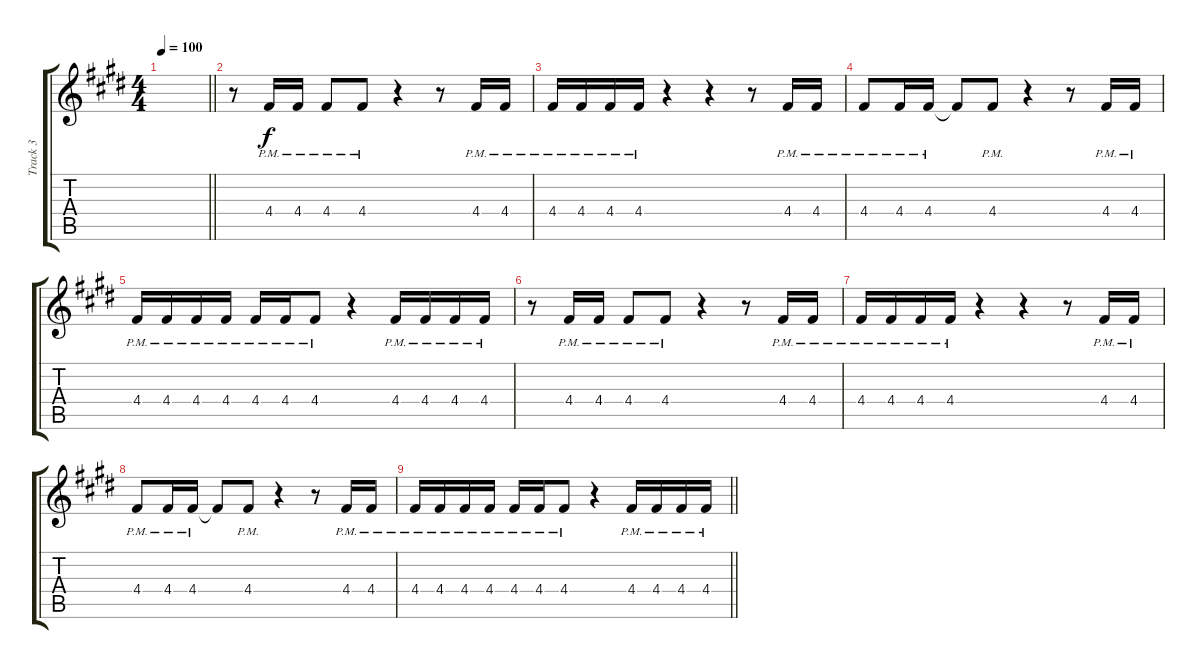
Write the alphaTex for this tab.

\track ("Track 3" "Track 3") {instrument electricguitarclean}
\staff {score tabs}
\tuning (E4 B3 G3 D3 A2 E2) {hide}
\ts (4 4)
\tempo 100
\clef g2
\barLineRight lightlight
\ks e
|
r.8 4.4{pm}.16 4.4{pm}.16 4.4{pm}.8 4.4{pm}.8 r.4 r.8 4.4{pm}.16 4.4{pm}.16 |
4.4{pm}.16 4.4{pm}.16 4.4{pm}.16 4.4{pm}.16 r.4 r.4 r.8 4.4{pm}.16 4.4{pm}.16 |
4.4{pm}.8 4.4{pm}.16 4.4{pm}.16 4.4{t}.8 4.4{pm}.8 r.4 r.8 4.4{pm}.16 4.4{pm}.16 |
4.4{pm}.16 4.4{pm}.16 4.4{pm}.16 4.4{pm}.16 4.4{pm}.16 4.4{pm}.16 4.4{pm}.8 r.4 4.4{pm}.16 4.4{pm}.16 4.4{pm}.16 4.4{pm}.16 |
r.8 4.4{pm}.16 4.4{pm}.16 4.4{pm}.8 4.4{pm}.8 r.4 r.8 4.4{pm}.16 4.4{pm}.16 |
4.4{pm}.16 4.4{pm}.16 4.4{pm}.16 4.4{pm}.16 r.4 r.4 r.8 4.4{pm}.16 4.4{pm}.16 |
4.4{pm}.8 4.4{pm}.16 4.4{pm}.16 4.4{t}.8 4.4{pm}.8 r.4 r.8 4.4{pm}.16 4.4{pm}.16 |
\barLineRight lightlight
4.4{pm}.16 4.4{pm}.16 4.4{pm}.16 4.4{pm}.16 4.4{pm}.16 4.4{pm}.16 4.4{pm}.8 r.4 4.4{pm}.16 4.4{pm}.16 4.4{pm}.16 4.4{pm}.16
